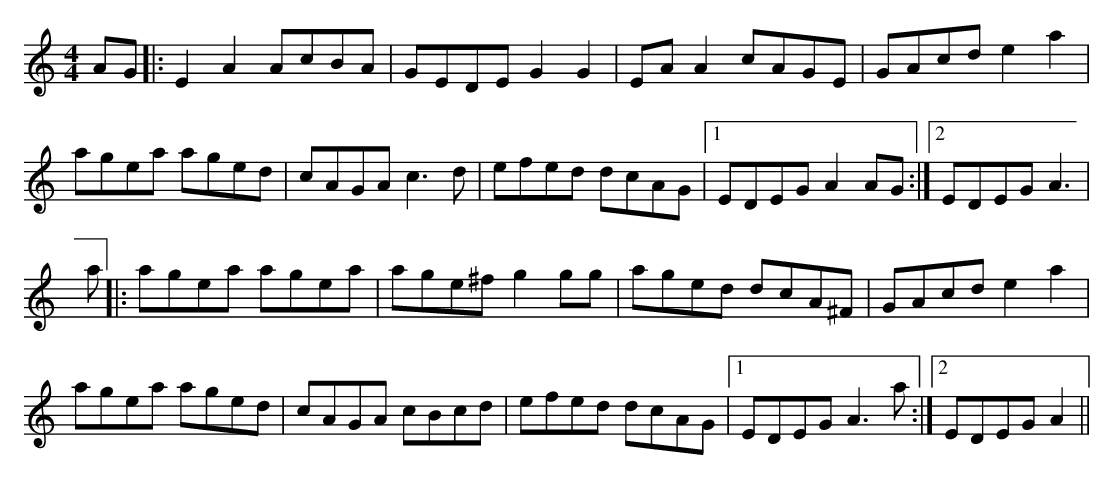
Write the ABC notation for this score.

X:1
M:4/4
K:C
AG|:E2 A2 AcBA|GEDE G2 G2|EA A2 cAGE|GAcd e2 a2|
agea aged|cAGA c3 d|efed dcAG|1 EDEG A2 AG:|2 EDEG A3|
a|:agea agea|age^f g2 gg|aged dcA^F|GAcd e2 a2|
agea aged|cAGA cBcd|efed dcAG|1 EDEG A3a:|2 EDEG A2||
